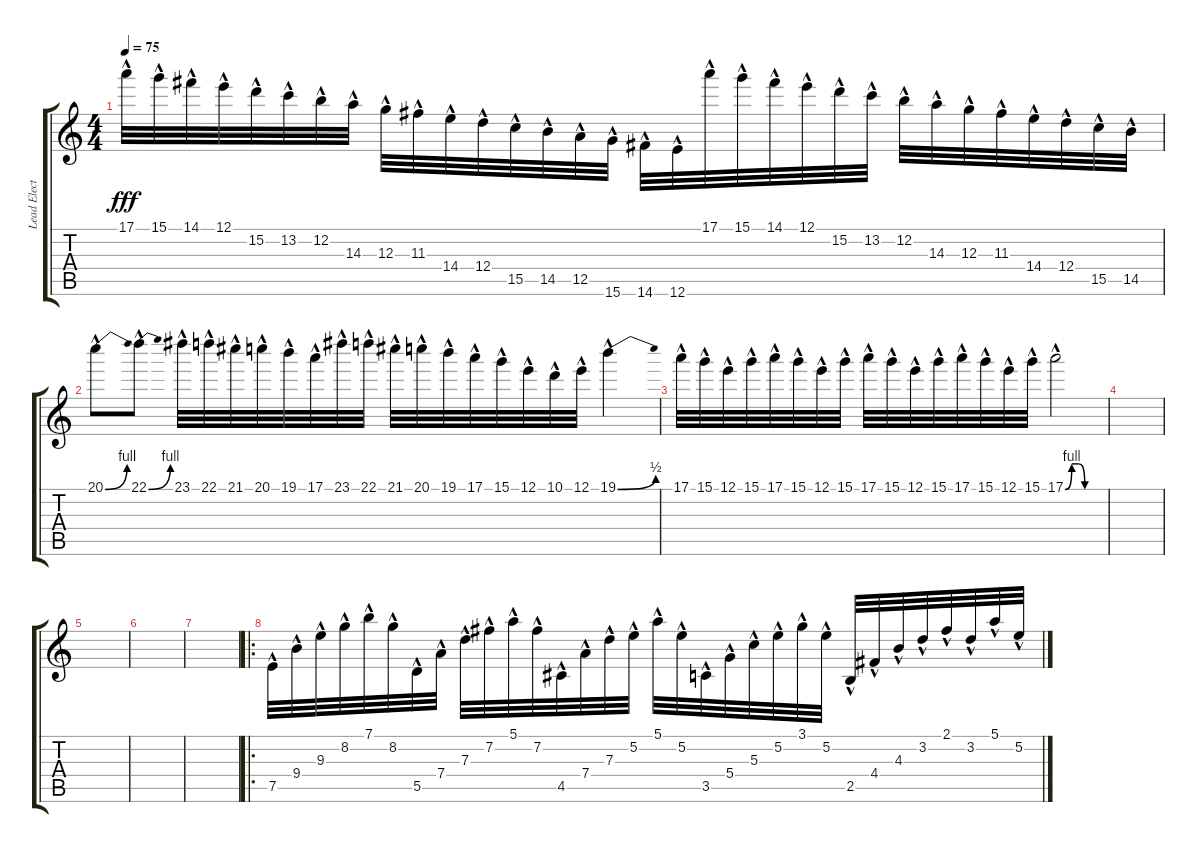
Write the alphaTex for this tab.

\track ("Lead Electric Guitar" "Lead Elect") {instrument distortionguitar}
\staff {score tabs}
\tuning (E4 B3 G3 D3 A2 E2) {hide}
\ts (4 4)
\tempo 75
\clef g2
\ks c
17.1{hac}.32{dy fff} 15.1{hac}.32 14.1{hac}.32 12.1{hac}.32 15.2{hac}.32 13.2{hac}.32 12.2{hac}.32 14.3{hac}.32 12.3{hac}.32 11.3{hac}.32 14.4{hac}.32 12.4{hac}.32 15.5{hac}.32 14.5{hac}.32 12.5{hac}.32 15.6{hac}.32 14.6{hac}.32 12.6{hac}.32 17.1{hac}.32 15.1{hac}.32 14.1{hac}.32 12.1{hac}.32 15.2{hac}.32 13.2{hac}.32 12.2{hac}.32 14.3{hac}.32 12.3{hac}.32 11.3{hac}.32 14.4{hac}.32 12.4{hac}.32 15.5{hac}.32 14.5{hac}.32 |
20.1{be (bend 0 0 60 4) hac}.8 22.1{be (bend 0 0 60 4) hac}.8 23.1{hac}.32 22.1{hac}.32 21.1{hac}.32 20.1{hac}.32 19.1{hac}.32 17.1{hac}.32 23.1{hac}.32 22.1{hac}.32 21.1{hac}.32 20.1{hac}.32 19.1{hac}.32 17.1{hac}.32 15.1{hac}.32 12.1{hac}.32 10.1{hac}.32 12.1{hac}.32 19.1{be (bend 0 0 60 2) hac}.4 |
17.1{hac}.32 15.1{hac}.32 12.1{hac}.32 15.1{hac}.32 17.1{hac}.32 15.1{hac}.32 12.1{hac}.32 15.1{hac}.32 17.1{hac}.32 15.1{hac}.32 12.1{hac}.32 15.1{hac}.32 17.1{hac}.32 15.1{hac}.32 12.1{hac}.32 15.1{hac}.32 17.1{be (custom 0 0 10 4 20 4 30 0 60 0) hac}.2 |
|
|
|
|
\ro
7.5{hac}.32 9.4{hac}.32 9.3{hac}.32 8.2{hac}.32 7.1{hac}.32 8.2{hac}.32 5.5{hac}.32 7.4{hac}.32 7.3{hac}.32 7.2{hac}.32 5.1{hac}.32 7.2{hac}.32 4.5{hac}.32 7.4{hac}.32 7.3{hac}.32 5.2{hac}.32 5.1{hac}.32 5.2{hac}.32 3.5{hac}.32 5.4{hac}.32 5.3{hac}.32 5.2{hac}.32 3.1{hac}.32 5.2{hac}.32 2.5{hac}.32 4.4{hac}.32 4.3{hac}.32 3.2{hac}.32 2.1{hac}.32 3.2{hac}.32 5.1{hac}.32 5.2{hac}.32
